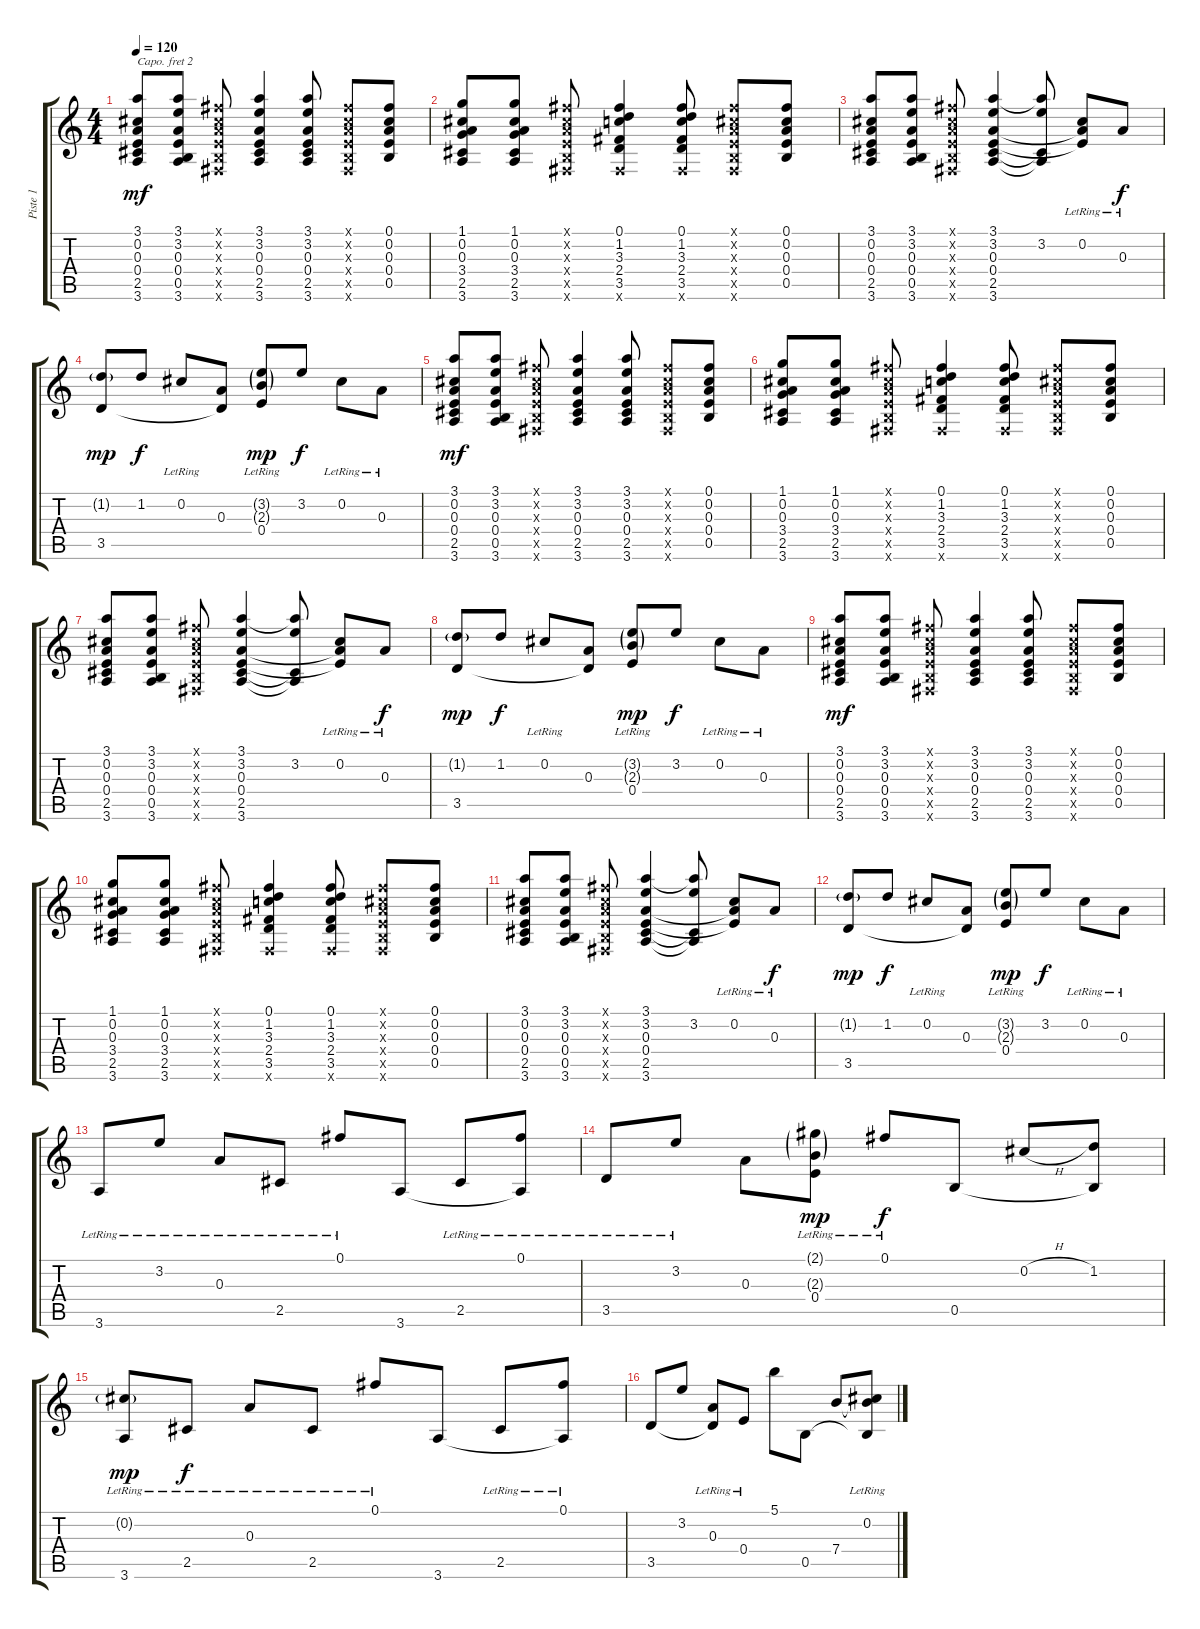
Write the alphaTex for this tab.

\track ("Piste 1" "Piste 1") {instrument electricguitarclean}
\staff {score tabs}
\capo 2
\tuning (E4 B3 G3 D3 A2 E2) {hide}
\ts (4 4)
\tempo 120
\clef g2
\ks c
(3.1 0.2 0.3 0.4 2.5 3.6).8{dy mf} (3.1 3.2 0.3 0.4 0.5 3.6).8 (0.1{x} 0.2{x} 0.3{x} 0.4{x} 0.5{x} 0.6{x}).8 (3.1 3.2 0.3 0.4 2.5 3.6).4 (3.1 3.2 0.3 0.4 2.5 3.6).8 (0.1{x} 0.2{x} 0.3{x} 0.4{x} 0.5{x} 0.6{x}).8 (0.1 0.2 0.3 0.4 0.5).8 |
(1.1 0.2 0.3 3.4 2.5 3.6).8 (1.1 0.2 0.3 3.4 2.5 3.6).8 (0.1{x} 0.2{x} 0.3{x} 0.4{x} 0.5{x} 0.6{x}).8 (0.1 1.2 3.3 2.4 3.5 0.6{x}).4 (0.1 1.2 3.3 2.4 3.5 0.6{x}).8 (0.1{x} 0.2{x} 0.3{x} 0.4{x} 0.5{x} 0.6{x}).8 (0.1 0.2 0.3 0.4 0.5).8 |
(3.1 0.2 0.3 0.4 2.5 3.6).8 (3.1 3.2 0.3 0.4 0.5 3.6).8 (0.1{x} 0.2{x} 0.3{x} 0.4{x} 0.5{x} 0.6{x}).8 (3.1 3.2 0.3 0.4 2.5 3.6).4 (3.1{t} 3.2 2.5{t} 3.6{t}).8 (0.2{lr} 0.3{t} 0.4{t}).8 0.3{lr}.8{dy f} |
(1.2{g} 3.5).8{dy mp} 1.2.8{dy f} 0.2{lr}.8 (0.3 3.5{t}).8 (3.2{g} 2.3{g} 0.4{lr}).8{dy mp} 3.2.8{dy f} 0.2{lr}.8 0.3{lr}.8 |
(3.1 0.2 0.3 0.4 2.5 3.6).8{dy mf} (3.1 3.2 0.3 0.4 0.5 3.6).8 (0.1{x} 0.2{x} 0.3{x} 0.4{x} 0.5{x} 0.6{x}).8 (3.1 3.2 0.3 0.4 2.5 3.6).4 (3.1 3.2 0.3 0.4 2.5 3.6).8 (0.1{x} 0.2{x} 0.3{x} 0.4{x} 0.5{x} 0.6{x}).8 (0.1 0.2 0.3 0.4 0.5).8 |
(1.1 0.2 0.3 3.4 2.5 3.6).8 (1.1 0.2 0.3 3.4 2.5 3.6).8 (0.1{x} 0.2{x} 0.3{x} 0.4{x} 0.5{x} 0.6{x}).8 (0.1 1.2 3.3 2.4 3.5 0.6{x}).4 (0.1 1.2 3.3 2.4 3.5 0.6{x}).8 (0.1{x} 0.2{x} 0.3{x} 0.4{x} 0.5{x} 0.6{x}).8 (0.1 0.2 0.3 0.4 0.5).8 |
(3.1 0.2 0.3 0.4 2.5 3.6).8 (3.1 3.2 0.3 0.4 0.5 3.6).8 (0.1{x} 0.2{x} 0.3{x} 0.4{x} 0.5{x} 0.6{x}).8 (3.1 3.2 0.3 0.4 2.5 3.6).4 (3.1{t} 3.2 2.5{t} 3.6{t}).8 (0.2{lr} 0.3{t} 0.4{t}).8 0.3{lr}.8{dy f} |
(1.2{g} 3.5).8{dy mp} 1.2.8{dy f} 0.2{lr}.8 (0.3 3.5{t}).8 (3.2{g} 2.3{g} 0.4{lr}).8{dy mp} 3.2.8{dy f} 0.2{lr}.8 0.3{lr}.8 |
(3.1 0.2 0.3 0.4 2.5 3.6).8{dy mf} (3.1 3.2 0.3 0.4 0.5 3.6).8 (0.1{x} 0.2{x} 0.3{x} 0.4{x} 0.5{x} 0.6{x}).8 (3.1 3.2 0.3 0.4 2.5 3.6).4 (3.1 3.2 0.3 0.4 2.5 3.6).8 (0.1{x} 0.2{x} 0.3{x} 0.4{x} 0.5{x} 0.6{x}).8 (0.1 0.2 0.3 0.4 0.5).8 |
(1.1 0.2 0.3 3.4 2.5 3.6).8 (1.1 0.2 0.3 3.4 2.5 3.6).8 (0.1{x} 0.2{x} 0.3{x} 0.4{x} 0.5{x} 0.6{x}).8 (0.1 1.2 3.3 2.4 3.5 0.6{x}).4 (0.1 1.2 3.3 2.4 3.5 0.6{x}).8 (0.1{x} 0.2{x} 0.3{x} 0.4{x} 0.5{x} 0.6{x}).8 (0.1 0.2 0.3 0.4 0.5).8 |
(3.1 0.2 0.3 0.4 2.5 3.6).8 (3.1 3.2 0.3 0.4 0.5 3.6).8 (0.1{x} 0.2{x} 0.3{x} 0.4{x} 0.5{x} 0.6{x}).8 (3.1 3.2 0.3 0.4 2.5 3.6).4 (3.1{t} 3.2 2.5{t} 3.6{t}).8 (0.2{lr} 0.3{t} 0.4{t}).8 0.3{lr}.8{dy f} |
(1.2{g} 3.5).8{dy mp} 1.2.8{dy f} 0.2{lr}.8 (0.3 3.5{t}).8 (3.2{g} 2.3{g} 0.4{lr}).8{dy mp} 3.2.8{dy f} 0.2{lr}.8 0.3{lr}.8 |
3.6{lr}.8 3.2{lr}.8 0.3{lr}.8 2.5{lr}.8 0.1{lr}.8 3.6.8 2.5{lr}.8 (0.1{lr} 3.6{t}).8 |
3.5{lr}.8 3.2{lr}.8 0.3.8 (2.1{g} 2.3{g} 0.4{lr}).8{dy mp} 0.1{lr}.8{dy f} 0.5.8 0.2{h}.8 (1.2 0.5{t}).8 |
(0.2{g} 3.6{lr}).8{dy mp} 2.5{lr}.8{dy f} 0.3{lr}.8 2.5{lr}.8 0.1{lr}.8 3.6.8 2.5{lr}.8 (0.1{lr} 3.6{t}).8 |
3.5.8 3.2.8 (0.3{lr} 3.5{t}).8 0.4{lr}.8 5.1.8 0.5.8 7.4.8 (0.2{lr} 7.4{t} 0.5{t}).8
